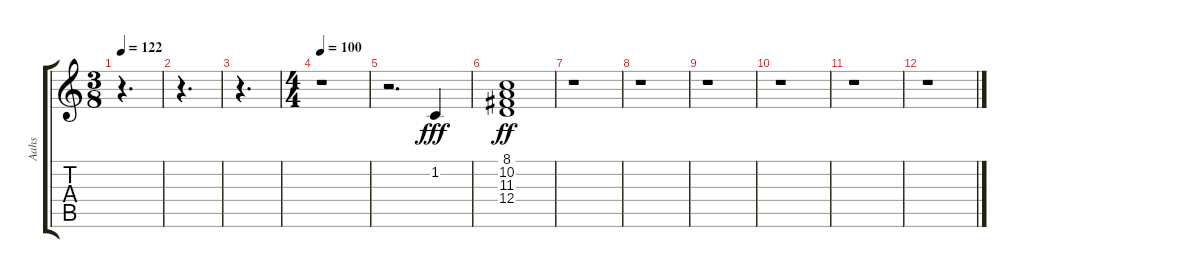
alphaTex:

\track ("Aahs" "Aahs") {instrument choiraahs}
\staff {score tabs}
\tuning (E4 B3 G3 D3 A2 E2) {hide}
\ts (3 8)
\tempo 122
\clef g2
\ks c
r.4{d dy f} |
r.4{d} |
r.4{d} |
\ts (4 4)
\tempo 100
r.1 |
r.2{d} 1.2.4{dy fff volume 14 balance 7 instrument choiraahs} |
(8.1 10.2 11.3 12.4).1{dy ff} |
r.1 |
r.1 |
r.1 |
r.1 |
r.1 |
r.1
